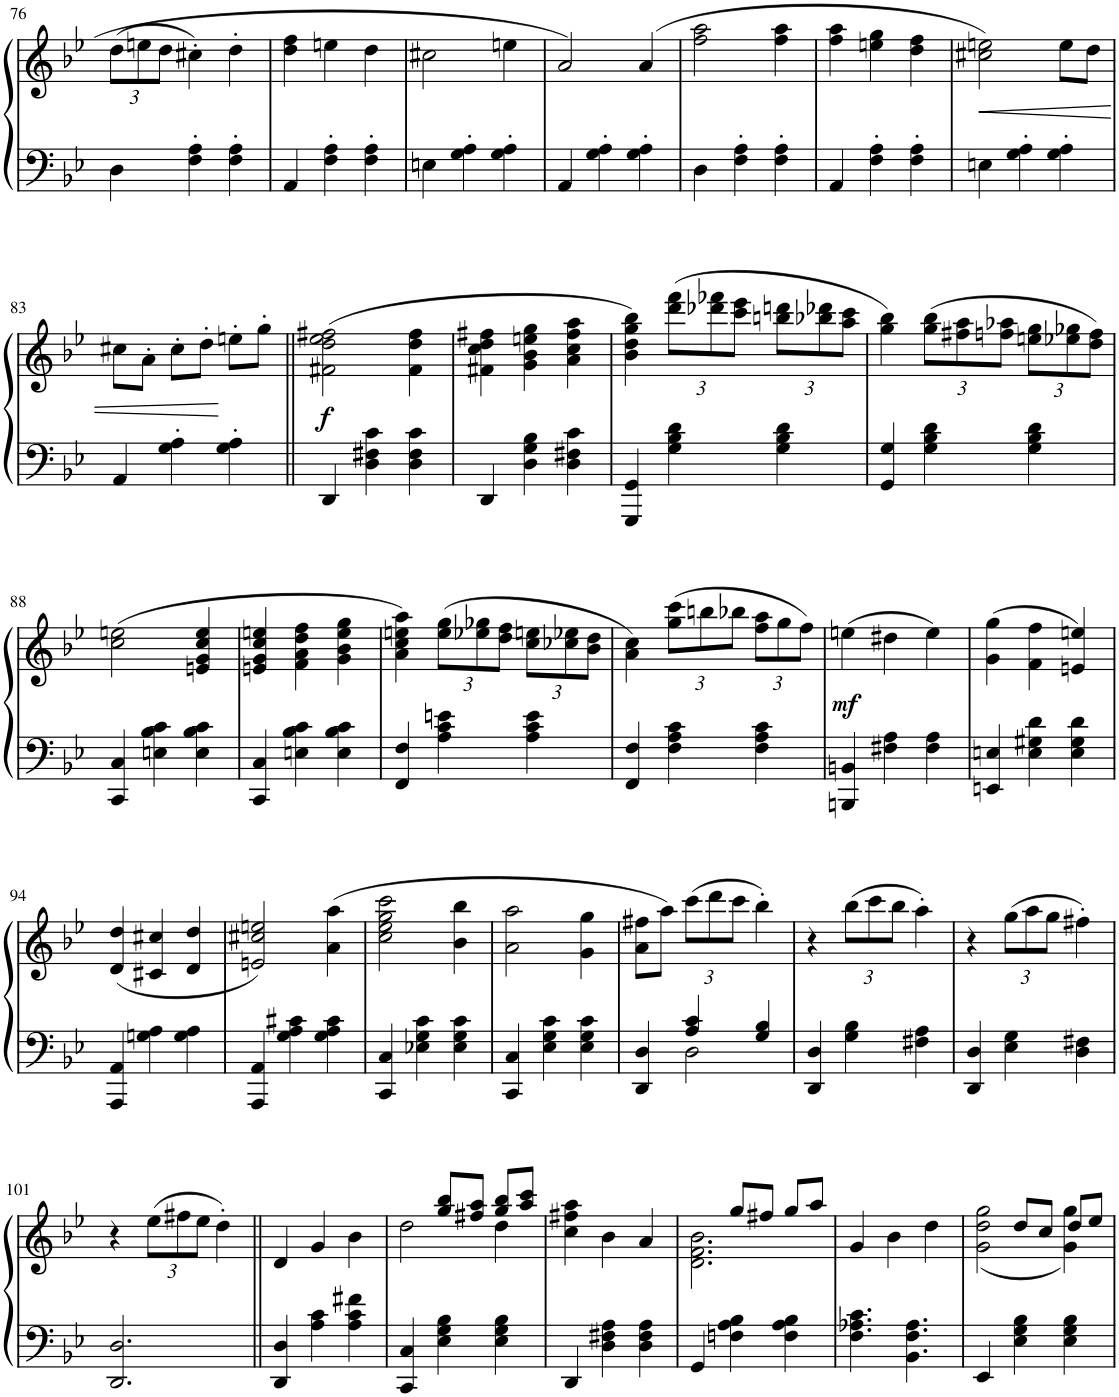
**kern	**kern	**dynam
*part1	*part1	*part1
*staff2	*staff1	*staff1/2
*I"Piano	*	*
*I'Pno.	*	*
!!LO:PB:g=z
*clefF4	*clefG2	*
*k[b-e-]	*k[b-e-]	*
*M3/4	*M3/4	*
*	*Xbrackettup	*
=76	=76	=76
4D\	(12dd\L	.
.	12een\	.
.	12dd\J	.
4F\' 4A\'	4cc#X'\)	.
4F\' 4A\'	4dd'\	.
=77	=77	=77
4AA/	4dd\ 4ff\	.
4F\' 4A\'	4een\	.
4F\' 4A\'	4dd\	.
=78	=78	=78
4En\	2cc#X\	.
4G\' 4A\'	.	.
4G\' 4A\'	4een\	.
=79	=79	=79
4AA/	2a/	.
4G\' 4A\'	.	.
4G\' 4A\'	(4a/	.
=80	=80	=80
4D\	2ff\ 2aa\	.
4F\' 4A\'	.	.
4F\' 4A\'	4ff\ 4aa\	.
=81	=81	=81
4AA/	4ff\ 4aa\	.
4F\' 4A\'	4een\ 4gg\	.
4F\' 4A\'	4dd\ 4ff\	.
=82	=82	=82
!	!	!LO:HP:b
4En\	2cc#X\ 2een\)	<
4G\' 4A\'	.	.
4G\' 4A\'	8ee\L	.
.	8dd\J	.
!!LO:LB:g=z
=83	=83	=83
4AA/	8cc#X\L	.
.	8a'\J	.
4G\' 4A\'	8cc#'\L	.
.	8dd'\J	.
4G\' 4A\'	8een'\L	[
.	8gg'\J	.
=84||	=84||	=84||
!	!	!LO:DY:b
4DD/	(2f#X\ 2dd\ 2ee-\ 2ff#X\	f
4D\ 4F#X\ 4c\	.	.
4D\ 4F#\ 4c\	4f#\ 4dd\ 4ff#\	.
=85	=85	=85
4DD/	4f#X\ 4cc\ 4dd\ 4ff#X\	.
4D\ 4G\ 4B-\	4g\ 4b-\ 4een\ 4gg\	.
4D\ 4F#X\ 4c\	4a\ 4cc\ 4ff#\ 4aa\	.
=86	=86	=86
4GGG/ 4GG/	4b-\ 4dd\ 4gg\ 4bb-\)	.
4G\ 4B-\ 4d\	(12ddd\ 12fff\L	.
.	12ddd-X\ 12fff-X\	.
.	12ccc\ 12eee-\J	.
4G\ 4B-\ 4d\	12bbn\ 12dddn\L	.
.	12bb-X\ 12ddd-X\	.
.	12aa\ 12ccc\J	.
=87	=87	=87
4GG/ 4G/	4gg\ 4bb-\)	.
4G\ 4B-\ 4d\	(12gg\ 12bb-\L	.
.	12ff#X\ 12aa\	.
.	12ffn\ 12aa-X\J	.
4G\ 4B-\ 4d\	12een\ 12gg\L	.
.	12ee-X\ 12gg-X\	.
.	12dd\ 12ff\J)	.
!!LO:LB:g=z
=88	=88	=88
4CC/ 4C/	(2cc\ 2een\	.
4En\ 4B-\ 4c\	.	.
4E\ 4B-\ 4c\	4en/ 4g/ 4cc/ 4ee/	.
=89	=89	=89
4CC/ 4C/	4en/ 4g/ 4cc/ 4een/	.
4En\ 4B-\ 4c\	4f\ 4a\ 4dd\ 4ff\	.
4E\ 4B-\ 4c\	4g\ 4b-\ 4ee\ 4gg\	.
=90	=90	=90
4FF/ 4F/	4a\ 4cc\ 4een\ 4aa\)	.
4A\ 4c\ 4en\	(12ee\ 12gg\L	.
.	12ee-X\ 12gg-X\	.
.	12dd\ 12ff\J	.
4A\ 4c\ 4e\	12cc\ 12een\L	.
.	12cc-X\ 12ee-X\	.
.	12b-\ 12dd\J	.
=91	=91	=91
4FF/ 4F/	4a\ 4cc\)	.
4F\ 4A\ 4c\	(12gg\ 12ccc\L	.
.	12bbn\	.
.	12bb-X\J	.
4F\ 4A\ 4c\	12ff\ 12aa\L	.
.	12gg\	.
.	12ff\J)	.
=92	=92	=92
!	!	!LO:DY:b
4BBBn/ 4BBn/	(4een\	mf
4F#X\ 4A\	4dd#X\	.
4F#\ 4A\	4ee\)	.
=93	=93	=93
4EEn/ 4En/	(4g\ 4gg\	.
4E\ 4G#X\ 4d\	4f\ 4ff\	.
4E\ 4G#\ 4d\	4en/ 4een/)	.
!!LO:LB:g=z
=94	=94	=94
4AAA/ 4AA/	(4d/ 4dd/	.
4Gn\ 4A\	4c#X/ 4cc#X/	.
4G\ 4A\	4d/ 4dd/	.
=95	=95	=95
4AAA/ 4AA/	2en/ 2cc#X/ 2een/)	.
4G\ 4A\ 4c#X\	.	.
4G\ 4A\ 4c#\	(4a\ 4aa\	.
=96	=96	=96
4CC/ 4C/	2cc\ 2ee-\ 2gg\ 2ccc\	.
4E-X\ 4G\ 4c\	.	.
4E-\ 4G\ 4c\	4b-\ 4bb-\	.
=97	=97	=97
4CC/ 4C/	2a\ 2aa\	.
4E-\ 4G\ 4c\	.	.
4E-\ 4G\ 4c\	4g\ 4gg\	.
=98	=98	=98
*^	*	*
4DD/ 4D/	4ryy	8a\ 8ff#X\L	.
.	.	8aa\J)	.
4A/ 4c/	2D\	(12ccc\L	.
.	.	12ddd\	.
.	.	12ccc\J	.
4G/ 4B-/	.	4bb-'\)	.
*v	*v	*	*
=99	=99	=99
4DD/ 4D/	4r	.
4G\ 4B-\	(12bb-\L	.
.	12ccc\	.
.	12bb-\J	.
4F#X\ 4A\	4aa'\)	.
=100	=100	=100
4DD/ 4D/	4r	.
4E-\ 4G\	(12gg\L	.
.	12aa\	.
.	12gg\J	.
4D\ 4F#X\	4ff#X'\)	.
!!LO:LB:g=z
=101	=101	=101
2.DD/ 2.D/	4r	.
.	(12ee-\L	.
.	12ff#X\	.
.	12ee-\J	.
.	4dd'\)	.
=102||	=102||	=102||
4DD/ 4D/	4d/	.
4A\ 4c\	4g/	.
4A\ 4c\ 4f#X\	4b-\	.
=103	=103	=103
*	*^	*
4CC/ 4C/	4ryy	2dd\	.
4E-\ 4G\ 4B-\	8gg/ 8bb-/L	.	.
.	8ff#X/ 8aa/J	.	.
4E-\ 4G\ 4B-\	8gg/ 8bb-/L	4dd\	.
.	8aa/ 8ccc/J	.	.
*	*v	*v	*
=104	=104	=104
4DD/	4cc\ 4ff#X\ 4aa\	.
4D\ 4F#X\ 4A\	4b-\	.
4D\ 4F#\ 4A\	4a/	.
=105	=105	=105
*	*^	*
4GG/	4ryy	2.d\ 2.f\ 2.b-\	.
4Fn\ 4A\ 4B-\	8gg/L	.	.
.	8ff#X/J	.	.
4F\ 4A\ 4B-\	8gg/L	.	.
.	8aa/J	.	.
*	*v	*v	*
=106	=106	=106
4.F\ 4.A-X\ 4.c\	4g/	.
.	4b-\	.
4.BB-\ 4.F\ 4.A-\	.	.
.	4dd\	.
=107	=107	=107
*	*^	*
4EE-/	4ryy	(2g\ 2dd\ 2gg\	.
4E-\ 4G\ 4B-\	8dd/L	.	.
.	8cc/J	.	.
4E-\ 4G\ 4B-\	8dd/L	4g\ 4gg\)	.
.	8ee-/J	.	.
*	*v	*v	*
=	=	=
*-	*-	*-
